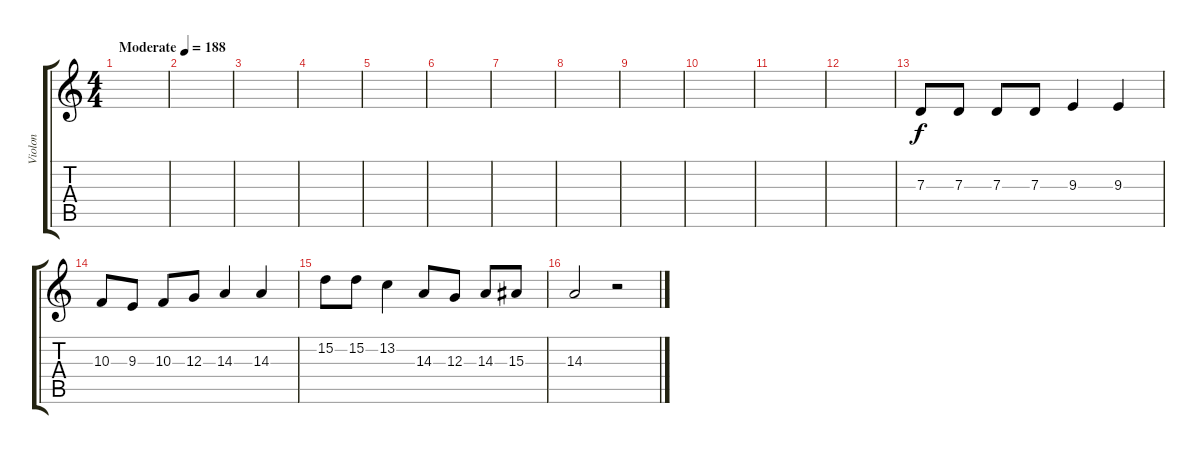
\track ("Violon" "Violon") {instrument viola}
\staff {score tabs}
\tuning (E4 B3 G3 D3 A2 E2) {hide}
\ts (4 4)
\tempo (188 "Moderate")
\clef g2
\ks c
|
|
|
|
|
|
|
|
|
|
|
|
7.3.8 7.3.8 7.3.8 7.3.8 9.3.4 9.3.4 |
10.3.8 9.3.8 10.3.8 12.3.8 14.3.4 14.3.4 |
15.2.8 15.2.8 13.2.4 14.3.8 12.3.8 14.3.8 15.3.8 |
14.3.2 r.2
